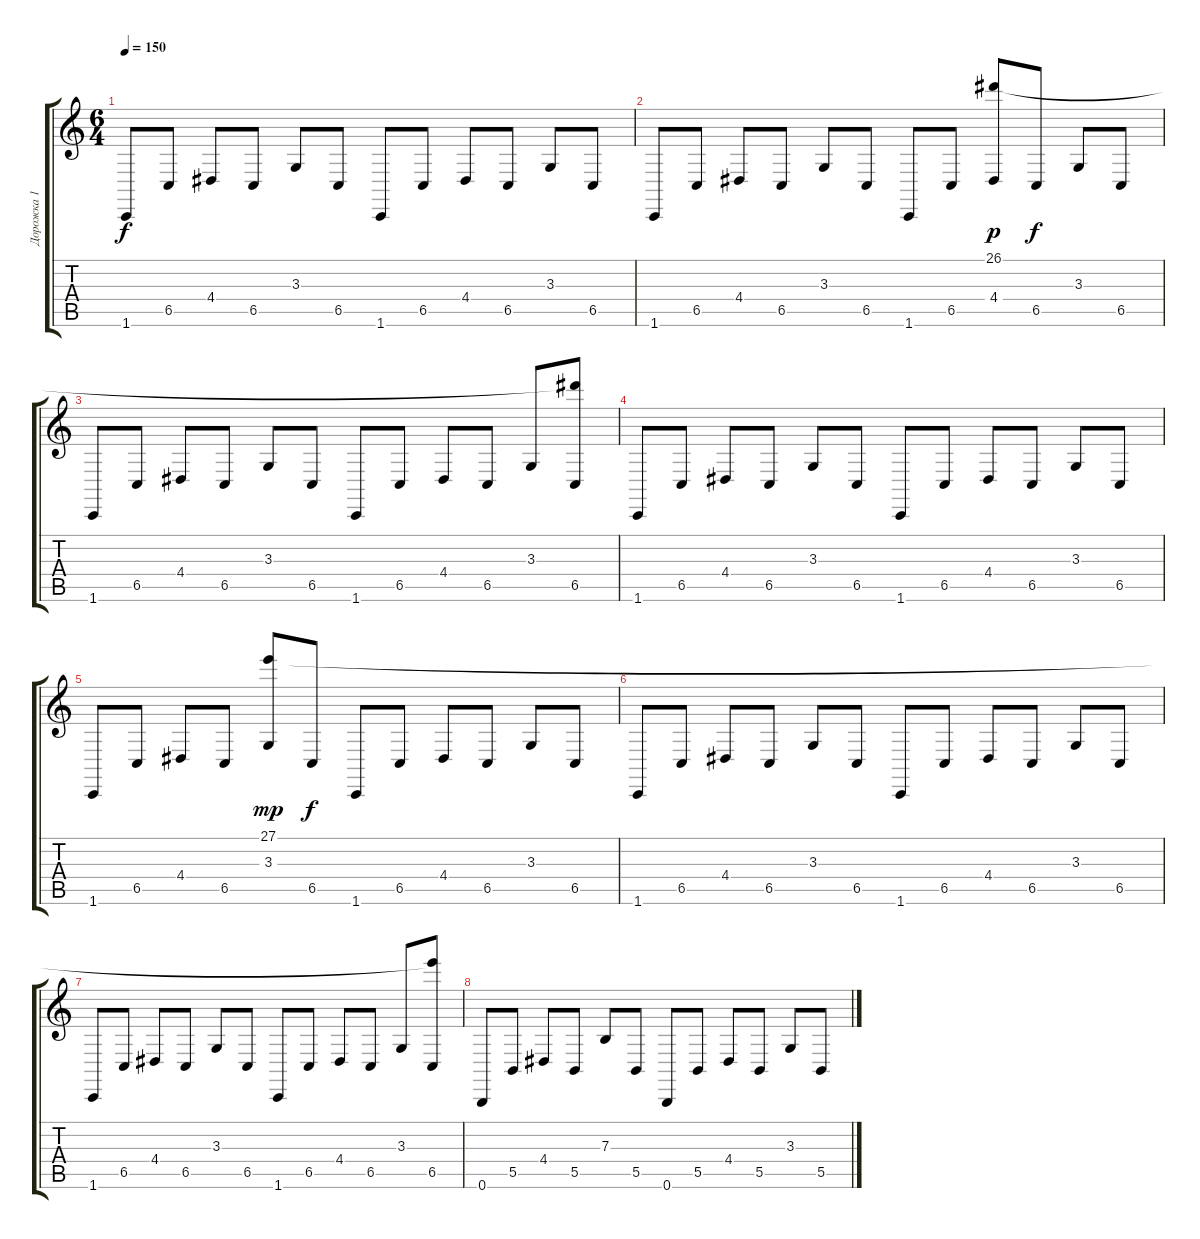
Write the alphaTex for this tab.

\track ("Дорожка 1" "Дорожка 1") {instrument stringensemble1}
\staff {score tabs}
\tuning (Db4 Ab3 E3 B2 Gb2 B1) {hide}
\ts (6 4)
\tempo 150
\clef g2
\ks c
1.6.8{dy f} 6.5.8 4.4.8 6.5.8 3.3.8 6.5.8 1.6.8 6.5.8 4.4.8 6.5.8 3.3.8 6.5.8 |
1.6.8 6.5.8 4.4.8 6.5.8 3.3.8 6.5.8 1.6.8 6.5.8 (26.1 4.4).8{dy p} 6.5.8{dy f} 3.3.8 6.5.8 |
1.6.8 6.5.8 4.4.8 6.5.8 3.3.8 6.5.8 1.6.8 6.5.8 4.4.8 6.5.8 3.3.8 (26.1{t} 6.5).8 |
1.6.8 6.5.8 4.4.8 6.5.8 3.3.8 6.5.8 1.6.8 6.5.8 4.4.8 6.5.8 3.3.8 6.5.8 |
1.6.8 6.5.8 4.4.8 6.5.8 (27.1 3.3).8{dy mp} 6.5.8{dy f} 1.6.8 6.5.8 4.4.8 6.5.8 3.3.8 6.5.8 |
1.6.8 6.5.8 4.4.8 6.5.8 3.3.8 6.5.8 1.6.8 6.5.8 4.4.8 6.5.8 3.3.8 6.5.8 |
1.6.8 6.5.8 4.4.8 6.5.8 3.3.8 6.5.8 1.6.8 6.5.8 4.4.8 6.5.8 3.3.8 (27.1{t} 6.5).8 |
0.6.8 5.5.8 4.4.8 5.5.8 7.3.8 5.5.8 0.6.8 5.5.8 4.4.8 5.5.8 3.3.8 5.5.8
